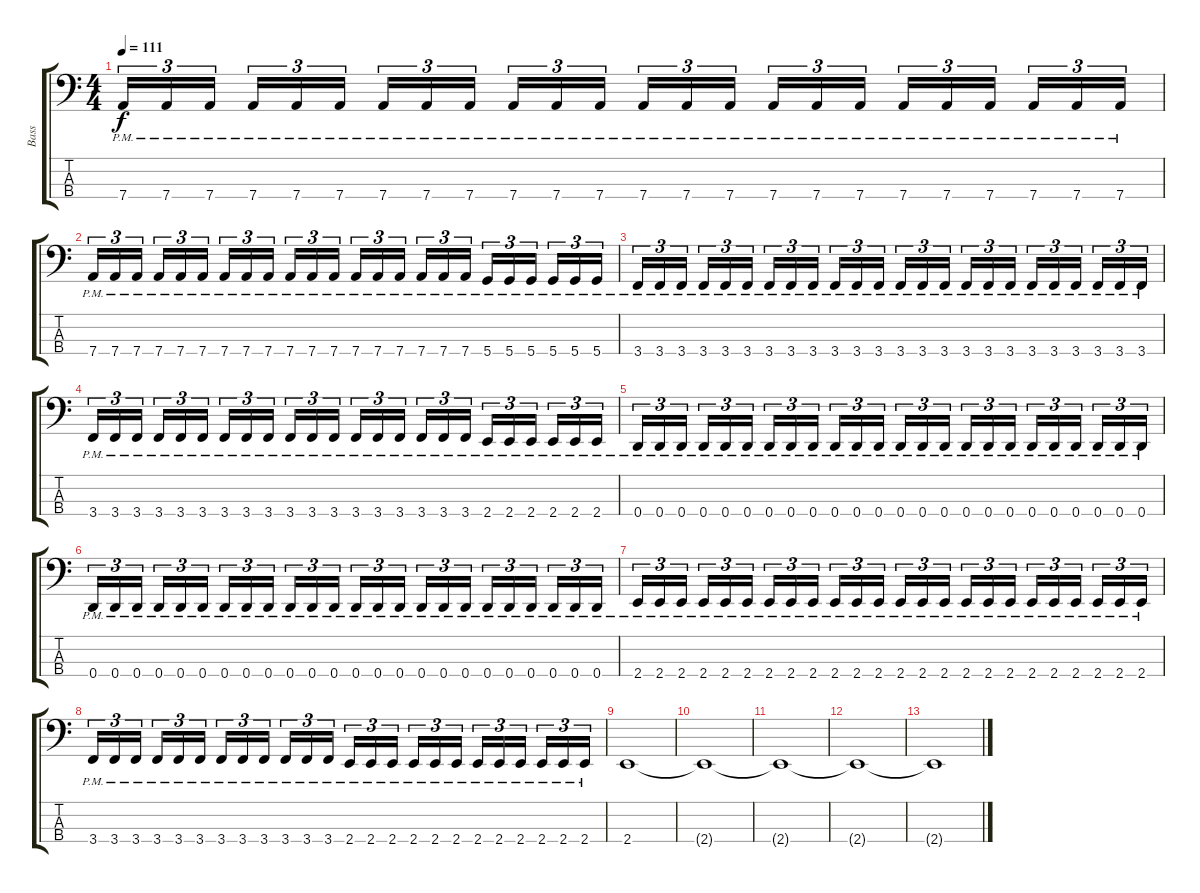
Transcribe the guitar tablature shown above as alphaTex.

\track ("Bass" "Bass") {instrument electricbasspick}
\staff {score tabs}
\tuning (F2 C2 G1 D1) {hide}
\ts (4 4)
\tempo 111
\clef f4
\ks c
7.4{pm}.16{tu (3 2) dy f} 7.4{pm}.16{tu (3 2)} 7.4{pm}.16{tu (3 2)} 7.4{pm}.16{tu (3 2)} 7.4{pm}.16{tu (3 2)} 7.4{pm}.16{tu (3 2)} 7.4{pm}.16{tu (3 2)} 7.4{pm}.16{tu (3 2)} 7.4{pm}.16{tu (3 2)} 7.4{pm}.16{tu (3 2)} 7.4{pm}.16{tu (3 2)} 7.4{pm}.16{tu (3 2)} 7.4{pm}.16{tu (3 2)} 7.4{pm}.16{tu (3 2)} 7.4{pm}.16{tu (3 2)} 7.4{pm}.16{tu (3 2)} 7.4{pm}.16{tu (3 2)} 7.4{pm}.16{tu (3 2)} 7.4{pm}.16{tu (3 2)} 7.4{pm}.16{tu (3 2)} 7.4{pm}.16{tu (3 2)} 7.4{pm}.16{tu (3 2)} 7.4{pm}.16{tu (3 2)} 7.4{pm}.16{tu (3 2)} |
7.4{pm}.16{tu (3 2)} 7.4{pm}.16{tu (3 2)} 7.4{pm}.16{tu (3 2)} 7.4{pm}.16{tu (3 2)} 7.4{pm}.16{tu (3 2)} 7.4{pm}.16{tu (3 2)} 7.4{pm}.16{tu (3 2)} 7.4{pm}.16{tu (3 2)} 7.4{pm}.16{tu (3 2)} 7.4{pm}.16{tu (3 2)} 7.4{pm}.16{tu (3 2)} 7.4{pm}.16{tu (3 2)} 7.4{pm}.16{tu (3 2)} 7.4{pm}.16{tu (3 2)} 7.4{pm}.16{tu (3 2)} 7.4{pm}.16{tu (3 2)} 7.4{pm}.16{tu (3 2)} 7.4{pm}.16{tu (3 2)} 5.4{pm}.16{tu (3 2)} 5.4{pm}.16{tu (3 2)} 5.4{pm}.16{tu (3 2)} 5.4{pm}.16{tu (3 2)} 5.4{pm}.16{tu (3 2)} 5.4{pm}.16{tu (3 2)} |
3.4{pm}.16{tu (3 2)} 3.4{pm}.16{tu (3 2)} 3.4{pm}.16{tu (3 2)} 3.4{pm}.16{tu (3 2)} 3.4{pm}.16{tu (3 2)} 3.4{pm}.16{tu (3 2)} 3.4{pm}.16{tu (3 2)} 3.4{pm}.16{tu (3 2)} 3.4{pm}.16{tu (3 2)} 3.4{pm}.16{tu (3 2)} 3.4{pm}.16{tu (3 2)} 3.4{pm}.16{tu (3 2)} 3.4{pm}.16{tu (3 2)} 3.4{pm}.16{tu (3 2)} 3.4{pm}.16{tu (3 2)} 3.4{pm}.16{tu (3 2)} 3.4{pm}.16{tu (3 2)} 3.4{pm}.16{tu (3 2)} 3.4{pm}.16{tu (3 2)} 3.4{pm}.16{tu (3 2)} 3.4{pm}.16{tu (3 2)} 3.4{pm}.16{tu (3 2)} 3.4{pm}.16{tu (3 2)} 3.4{pm}.16{tu (3 2)} |
3.4{pm}.16{tu (3 2)} 3.4{pm}.16{tu (3 2)} 3.4{pm}.16{tu (3 2)} 3.4{pm}.16{tu (3 2)} 3.4{pm}.16{tu (3 2)} 3.4{pm}.16{tu (3 2)} 3.4{pm}.16{tu (3 2)} 3.4{pm}.16{tu (3 2)} 3.4{pm}.16{tu (3 2)} 3.4{pm}.16{tu (3 2)} 3.4{pm}.16{tu (3 2)} 3.4{pm}.16{tu (3 2)} 3.4{pm}.16{tu (3 2)} 3.4{pm}.16{tu (3 2)} 3.4{pm}.16{tu (3 2)} 3.4{pm}.16{tu (3 2)} 3.4{pm}.16{tu (3 2)} 3.4{pm}.16{tu (3 2)} 2.4{pm}.16{tu (3 2)} 2.4{pm}.16{tu (3 2)} 2.4{pm}.16{tu (3 2)} 2.4{pm}.16{tu (3 2)} 2.4{pm}.16{tu (3 2)} 2.4{pm}.16{tu (3 2)} |
0.4{pm}.16{tu (3 2)} 0.4{pm}.16{tu (3 2)} 0.4{pm}.16{tu (3 2)} 0.4{pm}.16{tu (3 2)} 0.4{pm}.16{tu (3 2)} 0.4{pm}.16{tu (3 2)} 0.4{pm}.16{tu (3 2)} 0.4{pm}.16{tu (3 2)} 0.4{pm}.16{tu (3 2)} 0.4{pm}.16{tu (3 2)} 0.4{pm}.16{tu (3 2)} 0.4{pm}.16{tu (3 2)} 0.4{pm}.16{tu (3 2)} 0.4{pm}.16{tu (3 2)} 0.4{pm}.16{tu (3 2)} 0.4{pm}.16{tu (3 2)} 0.4{pm}.16{tu (3 2)} 0.4{pm}.16{tu (3 2)} 0.4{pm}.16{tu (3 2)} 0.4{pm}.16{tu (3 2)} 0.4{pm}.16{tu (3 2)} 0.4{pm}.16{tu (3 2)} 0.4{pm}.16{tu (3 2)} 0.4{pm}.16{tu (3 2)} |
0.4{pm}.16{tu (3 2)} 0.4{pm}.16{tu (3 2)} 0.4{pm}.16{tu (3 2)} 0.4{pm}.16{tu (3 2)} 0.4{pm}.16{tu (3 2)} 0.4{pm}.16{tu (3 2)} 0.4{pm}.16{tu (3 2)} 0.4{pm}.16{tu (3 2)} 0.4{pm}.16{tu (3 2)} 0.4{pm}.16{tu (3 2)} 0.4{pm}.16{tu (3 2)} 0.4{pm}.16{tu (3 2)} 0.4{pm}.16{tu (3 2)} 0.4{pm}.16{tu (3 2)} 0.4{pm}.16{tu (3 2)} 0.4{pm}.16{tu (3 2)} 0.4{pm}.16{tu (3 2)} 0.4{pm}.16{tu (3 2)} 0.4{pm}.16{tu (3 2)} 0.4{pm}.16{tu (3 2)} 0.4{pm}.16{tu (3 2)} 0.4{pm}.16{tu (3 2)} 0.4{pm}.16{tu (3 2)} 0.4{pm}.16{tu (3 2)} |
2.4{pm}.16{tu (3 2)} 2.4{pm}.16{tu (3 2)} 2.4{pm}.16{tu (3 2)} 2.4{pm}.16{tu (3 2)} 2.4{pm}.16{tu (3 2)} 2.4{pm}.16{tu (3 2)} 2.4{pm}.16{tu (3 2)} 2.4{pm}.16{tu (3 2)} 2.4{pm}.16{tu (3 2)} 2.4{pm}.16{tu (3 2)} 2.4{pm}.16{tu (3 2)} 2.4{pm}.16{tu (3 2)} 2.4{pm}.16{tu (3 2)} 2.4{pm}.16{tu (3 2)} 2.4{pm}.16{tu (3 2)} 2.4{pm}.16{tu (3 2)} 2.4{pm}.16{tu (3 2)} 2.4{pm}.16{tu (3 2)} 2.4{pm}.16{tu (3 2)} 2.4{pm}.16{tu (3 2)} 2.4{pm}.16{tu (3 2)} 2.4{pm}.16{tu (3 2)} 2.4{pm}.16{tu (3 2)} 2.4{pm}.16{tu (3 2)} |
3.4{pm}.16{tu (3 2)} 3.4{pm}.16{tu (3 2)} 3.4{pm}.16{tu (3 2)} 3.4{pm}.16{tu (3 2)} 3.4{pm}.16{tu (3 2)} 3.4{pm}.16{tu (3 2)} 3.4{pm}.16{tu (3 2)} 3.4{pm}.16{tu (3 2)} 3.4{pm}.16{tu (3 2)} 3.4{pm}.16{tu (3 2)} 3.4{pm}.16{tu (3 2)} 3.4{pm}.16{tu (3 2)} 2.4{pm}.16{tu (3 2)} 2.4{pm}.16{tu (3 2)} 2.4{pm}.16{tu (3 2)} 2.4{pm}.16{tu (3 2)} 2.4{pm}.16{tu (3 2)} 2.4{pm}.16{tu (3 2)} 2.4{pm}.16{tu (3 2)} 2.4{pm}.16{tu (3 2)} 2.4{pm}.16{tu (3 2)} 2.4{pm}.16{tu (3 2)} 2.4{pm}.16{tu (3 2)} 2.4{pm}.16{tu (3 2)} |
2.4.1 |
2.4{t}.1 |
2.4{t}.1 |
2.4{t}.1 |
2.4{t}.1
